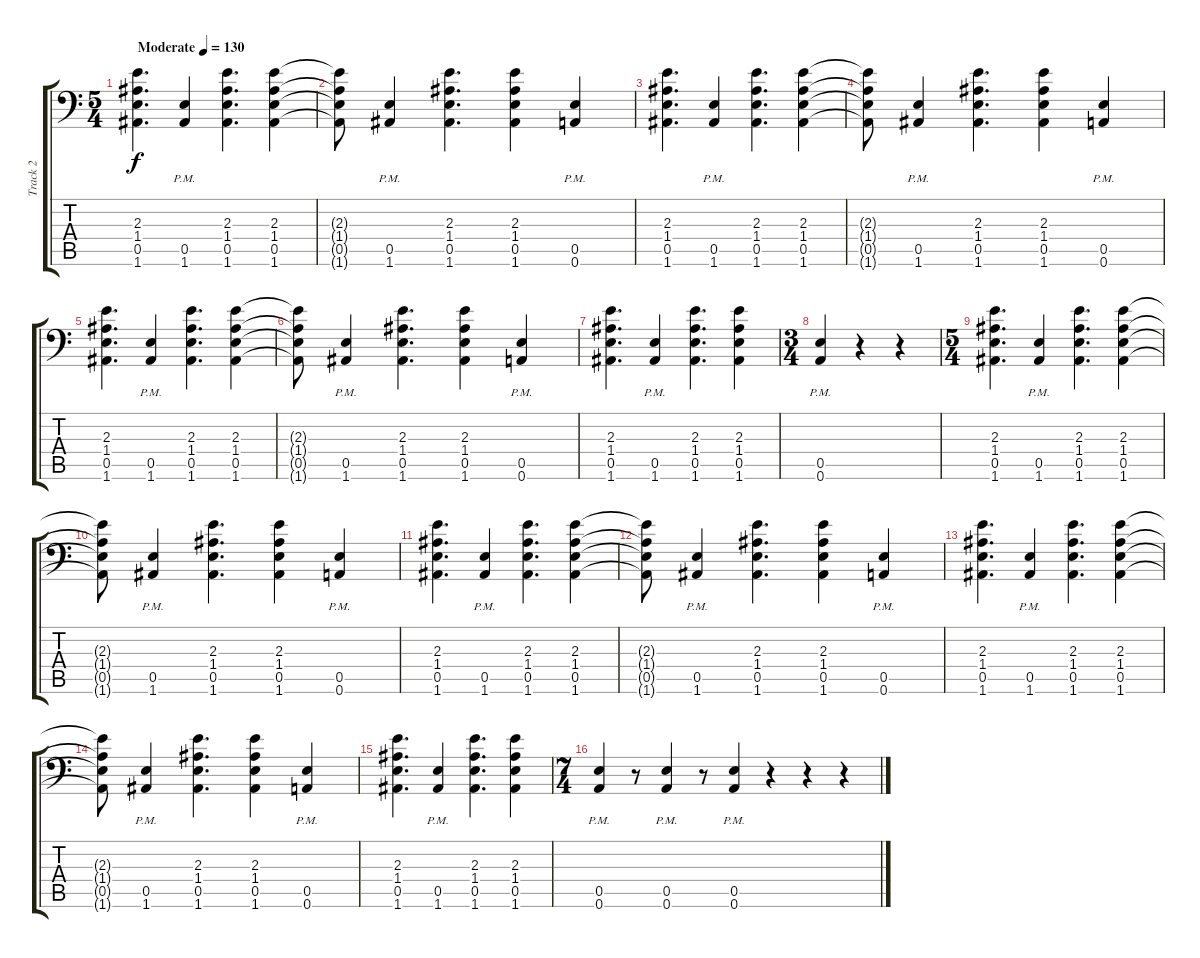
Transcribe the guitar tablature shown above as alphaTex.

\track ("Track 2" "Track 2") {instrument distortionguitar}
\staff {score tabs}
\tuning (B3 Gb3 D3 A2 E2 A1) {hide}
\ts (5 4)
\tempo (130 "Moderate")
\clef f4
\ks c
(2.3 1.4 0.5 1.6).4{d dy f instrument distortionguitar} (0.5{pm} 1.6{pm}).4 (2.3 1.4 0.5 1.6).4{d} (2.3 1.4 0.5 1.6).4 |
(2.3{t} 1.4{t} 0.5{t} 1.6{t}).8 (0.5{pm} 1.6{pm}).4 (2.3 1.4 0.5 1.6).4{d} (2.3 1.4 0.5 1.6).4 (0.5{pm} 0.6{pm}).4 |
(2.3 1.4 0.5 1.6).4{d} (0.5{pm} 1.6{pm}).4 (2.3 1.4 0.5 1.6).4{d} (2.3 1.4 0.5 1.6).4 |
(2.3{t} 1.4{t} 0.5{t} 1.6{t}).8 (0.5{pm} 1.6{pm}).4 (2.3 1.4 0.5 1.6).4{d} (2.3 1.4 0.5 1.6).4 (0.5{pm} 0.6{pm}).4 |
(2.3 1.4 0.5 1.6).4{d} (0.5{pm} 1.6{pm}).4 (2.3 1.4 0.5 1.6).4{d} (2.3 1.4 0.5 1.6).4 |
(2.3{t} 1.4{t} 0.5{t} 1.6{t}).8 (0.5{pm} 1.6{pm}).4 (2.3 1.4 0.5 1.6).4{d} (2.3 1.4 0.5 1.6).4 (0.5{pm} 0.6{pm}).4 |
(2.3 1.4 0.5 1.6).4{d} (0.5{pm} 1.6{pm}).4 (2.3 1.4 0.5 1.6).4{d} (2.3 1.4 0.5 1.6).4 |
\ts (3 4)
(0.5{pm} 0.6{pm}).4 r.4 r.4 |
\ts (5 4)
(2.3 1.4 0.5 1.6).4{d} (0.5{pm} 1.6{pm}).4 (2.3 1.4 0.5 1.6).4{d} (2.3 1.4 0.5 1.6).4 |
(2.3{t} 1.4{t} 0.5{t} 1.6{t}).8 (0.5{pm} 1.6{pm}).4 (2.3 1.4 0.5 1.6).4{d} (2.3 1.4 0.5 1.6).4 (0.5{pm} 0.6{pm}).4 |
(2.3 1.4 0.5 1.6).4{d} (0.5{pm} 1.6{pm}).4 (2.3 1.4 0.5 1.6).4{d} (2.3 1.4 0.5 1.6).4 |
(2.3{t} 1.4{t} 0.5{t} 1.6{t}).8 (0.5{pm} 1.6{pm}).4 (2.3 1.4 0.5 1.6).4{d} (2.3 1.4 0.5 1.6).4 (0.5{pm} 0.6{pm}).4 |
(2.3 1.4 0.5 1.6).4{d} (0.5{pm} 1.6{pm}).4 (2.3 1.4 0.5 1.6).4{d} (2.3 1.4 0.5 1.6).4 |
(2.3{t} 1.4{t} 0.5{t} 1.6{t}).8 (0.5{pm} 1.6{pm}).4 (2.3 1.4 0.5 1.6).4{d} (2.3 1.4 0.5 1.6).4 (0.5{pm} 0.6{pm}).4 |
(2.3 1.4 0.5 1.6).4{d} (0.5{pm} 1.6{pm}).4 (2.3 1.4 0.5 1.6).4{d} (2.3 1.4 0.5 1.6).4 |
\ts (7 4)
(0.5{pm} 0.6{pm}).4 r.8 (0.5{pm} 0.6{pm}).4 r.8 (0.5{pm} 0.6{pm}).4 r.4 r.4 r.4
